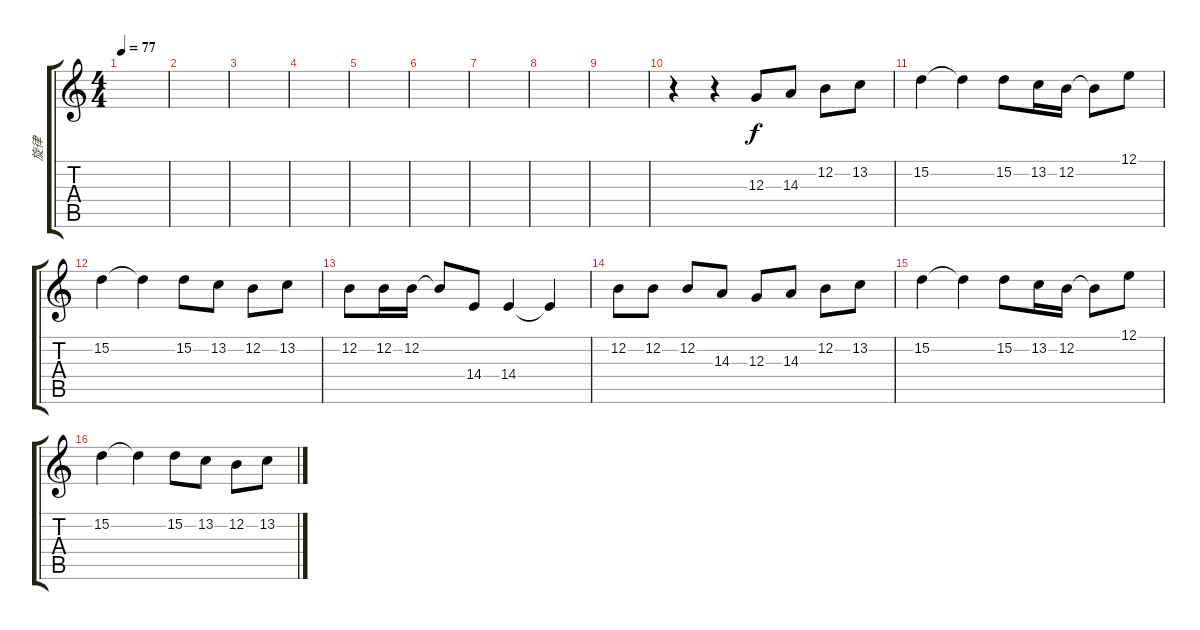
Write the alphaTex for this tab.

\track ("旋律" "旋律") {instrument flute}
\staff {score tabs}
\tuning (E4 B3 G3 D3 A2 E2) {hide}
\ts (4 4)
\tempo 77
\clef g2
\ks c
|
|
|
|
|
|
|
|
|
r.4 r.4 12.3.8 14.3.8 12.2.8 13.2.8 |
15.2.4 15.2{t}.4 15.2.8 13.2.16 12.2.16 12.2{t}.8 12.1.8 |
15.2.4 15.2{t}.4 15.2.8 13.2.8 12.2.8 13.2.8 |
12.2.8 12.2.16 12.2.16 12.2{t}.8 14.4.8 14.4.4 14.4{t}.4 |
12.2.8 12.2.8 12.2.8 14.3.8 12.3.8 14.3.8 12.2.8 13.2.8 |
15.2.4 15.2{t}.4 15.2.8 13.2.16 12.2.16 12.2{t}.8 12.1.8 |
15.2.4 15.2{t}.4 15.2.8 13.2.8 12.2.8 13.2.8
